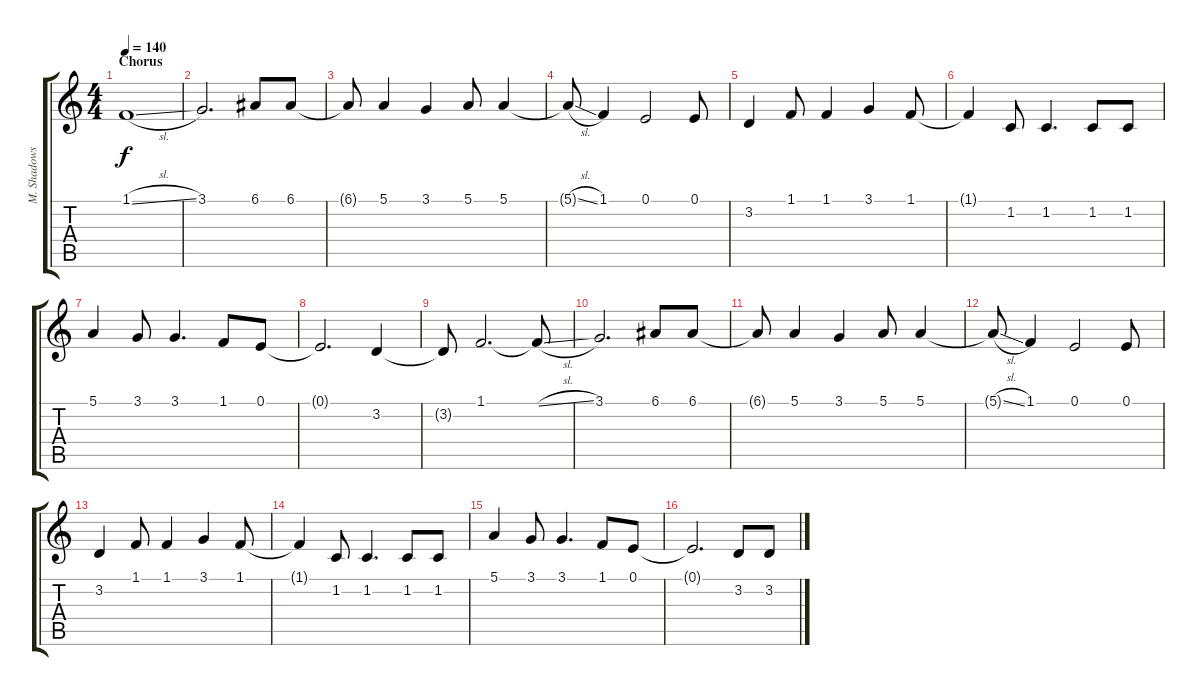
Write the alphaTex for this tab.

\track ("M. Shadows" "M. Shadows") {instrument reedorgan}
\staff {score tabs}
\tuning (E4 B3 G3 D3 A2 E2) {hide}
\ts (4 4)
\section ("" "Chorus")
\tempo 140
\clef g2
\ks c
1.1{sl}.1{dy f} |
3.1.2{d} 6.1.8 6.1.8 |
6.1{t}.8 5.1.4 3.1.4 5.1.8 5.1.4 |
5.1{sl t}.8 1.1.4 0.1.2 0.1.8 |
3.2.4 1.1.8 1.1.4 3.1.4 1.1.8 |
1.1{t}.4 1.2.8 1.2.4{d} 1.2.8 1.2.8 |
5.1.4 3.1.8 3.1.4{d} 1.1.8 0.1.8 |
0.1{t}.2{d} 3.2.4 |
3.2{t}.8 1.1.2{d} 1.1{sl t}.8 |
3.1.2{d} 6.1.8 6.1.8 |
6.1{t}.8 5.1.4 3.1.4 5.1.8 5.1.4 |
5.1{sl t}.8 1.1.4 0.1.2 0.1.8 |
3.2.4 1.1.8 1.1.4 3.1.4 1.1.8 |
1.1{t}.4 1.2.8 1.2.4{d} 1.2.8 1.2.8 |
5.1.4 3.1.8 3.1.4{d} 1.1.8 0.1.8 |
0.1{t}.2{d} 3.2.8 3.2.8
